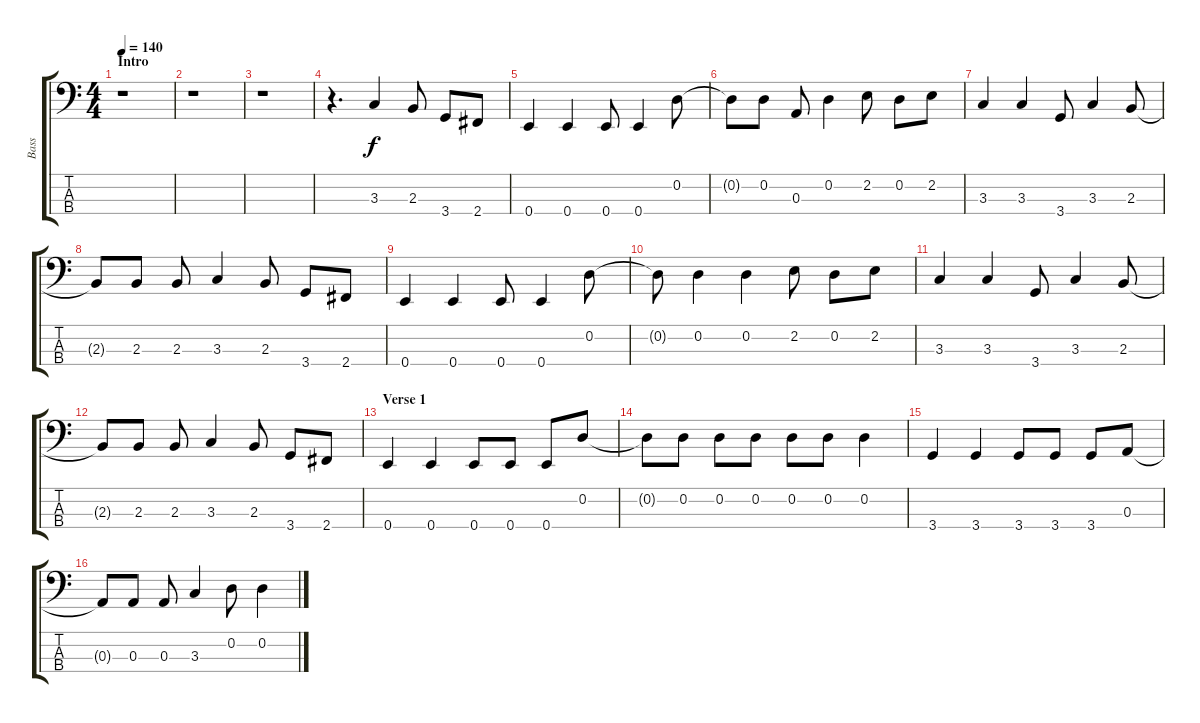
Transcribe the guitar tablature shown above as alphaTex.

\track ("Bass" "Bass") {instrument electricbasspick}
\staff {score tabs}
\tuning (G2 D2 A1 E1) {hide}
\ts (4 4)
\section ("" "Intro")
\tempo 140
\clef f4
\ks c
r.1{dy f instrument electricbasspick} |
r.1 |
r.1 |
r.4{d} 3.3.4 2.3.8 3.4.8 2.4.8 |
0.4.4 0.4.4 0.4.8 0.4.4 0.2.8 |
0.2{t}.8 0.2.8 0.3.8 0.2.4 2.2.8 0.2.8 2.2.8 |
3.3.4 3.3.4 3.4.8 3.3.4 2.3.8 |
2.3{t}.8 2.3.8 2.3.8 3.3.4 2.3.8 3.4.8 2.4.8 |
0.4.4 0.4.4 0.4.8 0.4.4 0.2.8 |
0.2{t}.8 0.2.4 0.2.4 2.2.8 0.2.8 2.2.8 |
3.3.4 3.3.4 3.4.8 3.3.4 2.3.8 |
2.3{t}.8 2.3.8 2.3.8 3.3.4 2.3.8 3.4.8 2.4.8 |
\section ("" "Verse 1")
0.4.4 0.4.4 0.4.8 0.4.8 0.4.8 0.2.8 |
0.2{t}.8 0.2.8 0.2.8 0.2.8 0.2.8 0.2.8 0.2.4 |
3.4.4 3.4.4 3.4.8 3.4.8 3.4.8 0.3.8 |
0.3{t}.8 0.3.8 0.3.8 3.3.4 0.2.8 0.2.4
